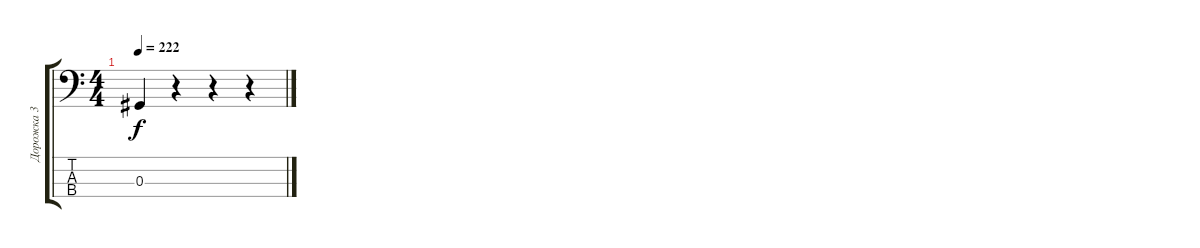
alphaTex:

\track ("Дорожка 3" "Дорожка 3") {instrument electricbassfinger}
\staff {score tabs}
\tuning (Gb2 Db2 Ab1 Eb1) {hide}
\ts (4 4)
\tempo 222
\clef f4
\ks c
0.3.4{dy f} r.4 r.4 r.4
